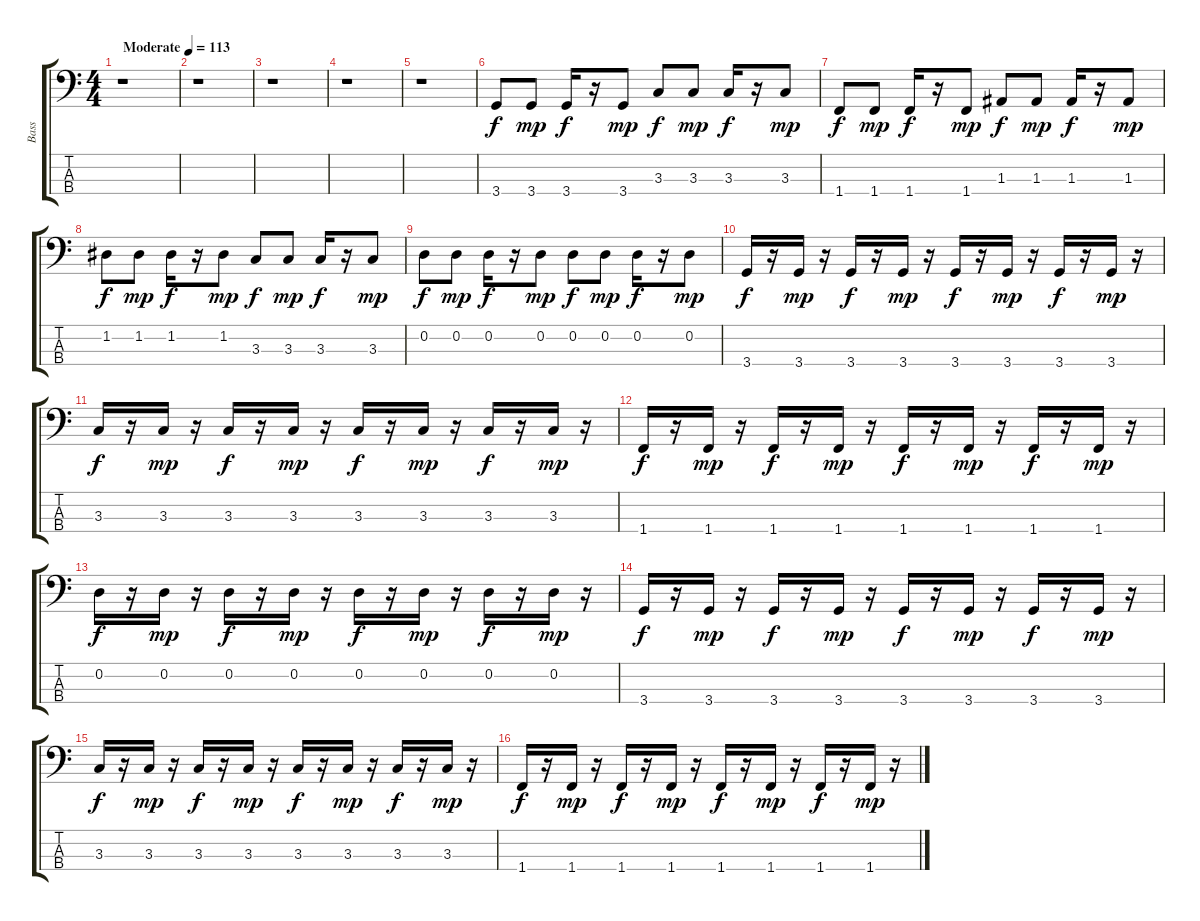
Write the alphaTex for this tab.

\track ("Bass" "Bass") {instrument electricbassfinger}
\staff {score tabs}
\tuning (G2 D2 A1 E1) {hide}
\ts (4 4)
\tempo (113 "Moderate")
\clef f4
\ks c
r.1{dy f instrument electricbassfinger} |
r.1 |
r.1 |
r.1 |
r.1 |
3.4.8 3.4.8{dy mp} 3.4.16{dy f} r.16 3.4.8{dy mp} 3.3.8{dy f} 3.3.8{dy mp} 3.3.16{dy f} r.16 3.3.8{dy mp} |
1.4.8{dy f} 1.4.8{dy mp} 1.4.16{dy f} r.16 1.4.8{dy mp} 1.3.8{dy f} 1.3.8{dy mp} 1.3.16{dy f} r.16 1.3.8{dy mp} |
1.2.8{dy f} 1.2.8{dy mp} 1.2.16{dy f} r.16 1.2.8{dy mp} 3.3.8{dy f} 3.3.8{dy mp} 3.3.16{dy f} r.16 3.3.8{dy mp} |
0.2.8{dy f} 0.2.8{dy mp} 0.2.16{dy f} r.16 0.2.8{dy mp} 0.2.8{dy f} 0.2.8{dy mp} 0.2.16{dy f} r.16 0.2.8{dy mp} |
3.4.16{dy f} r.16 3.4.16{dy mp} r.16 3.4.16{dy f} r.16 3.4.16{dy mp} r.16 3.4.16{dy f} r.16 3.4.16{dy mp} r.16 3.4.16{dy f} r.16 3.4.16{dy mp} r.16 |
3.3.16{dy f} r.16 3.3.16{dy mp} r.16 3.3.16{dy f} r.16 3.3.16{dy mp} r.16 3.3.16{dy f} r.16 3.3.16{dy mp} r.16 3.3.16{dy f} r.16 3.3.16{dy mp} r.16 |
1.4.16{dy f} r.16 1.4.16{dy mp} r.16 1.4.16{dy f} r.16 1.4.16{dy mp} r.16 1.4.16{dy f} r.16 1.4.16{dy mp} r.16 1.4.16{dy f} r.16 1.4.16{dy mp} r.16 |
0.2.16{dy f} r.16 0.2.16{dy mp} r.16 0.2.16{dy f} r.16 0.2.16{dy mp} r.16 0.2.16{dy f} r.16 0.2.16{dy mp} r.16 0.2.16{dy f} r.16 0.2.16{dy mp} r.16 |
3.4.16{dy f} r.16 3.4.16{dy mp} r.16 3.4.16{dy f} r.16 3.4.16{dy mp} r.16 3.4.16{dy f} r.16 3.4.16{dy mp} r.16 3.4.16{dy f} r.16 3.4.16{dy mp} r.16 |
3.3.16{dy f} r.16 3.3.16{dy mp} r.16 3.3.16{dy f} r.16 3.3.16{dy mp} r.16 3.3.16{dy f} r.16 3.3.16{dy mp} r.16 3.3.16{dy f} r.16 3.3.16{dy mp} r.16 |
1.4.16{dy f} r.16 1.4.16{dy mp} r.16 1.4.16{dy f} r.16 1.4.16{dy mp} r.16 1.4.16{dy f} r.16 1.4.16{dy mp} r.16 1.4.16{dy f} r.16 1.4.16{dy mp} r.16
